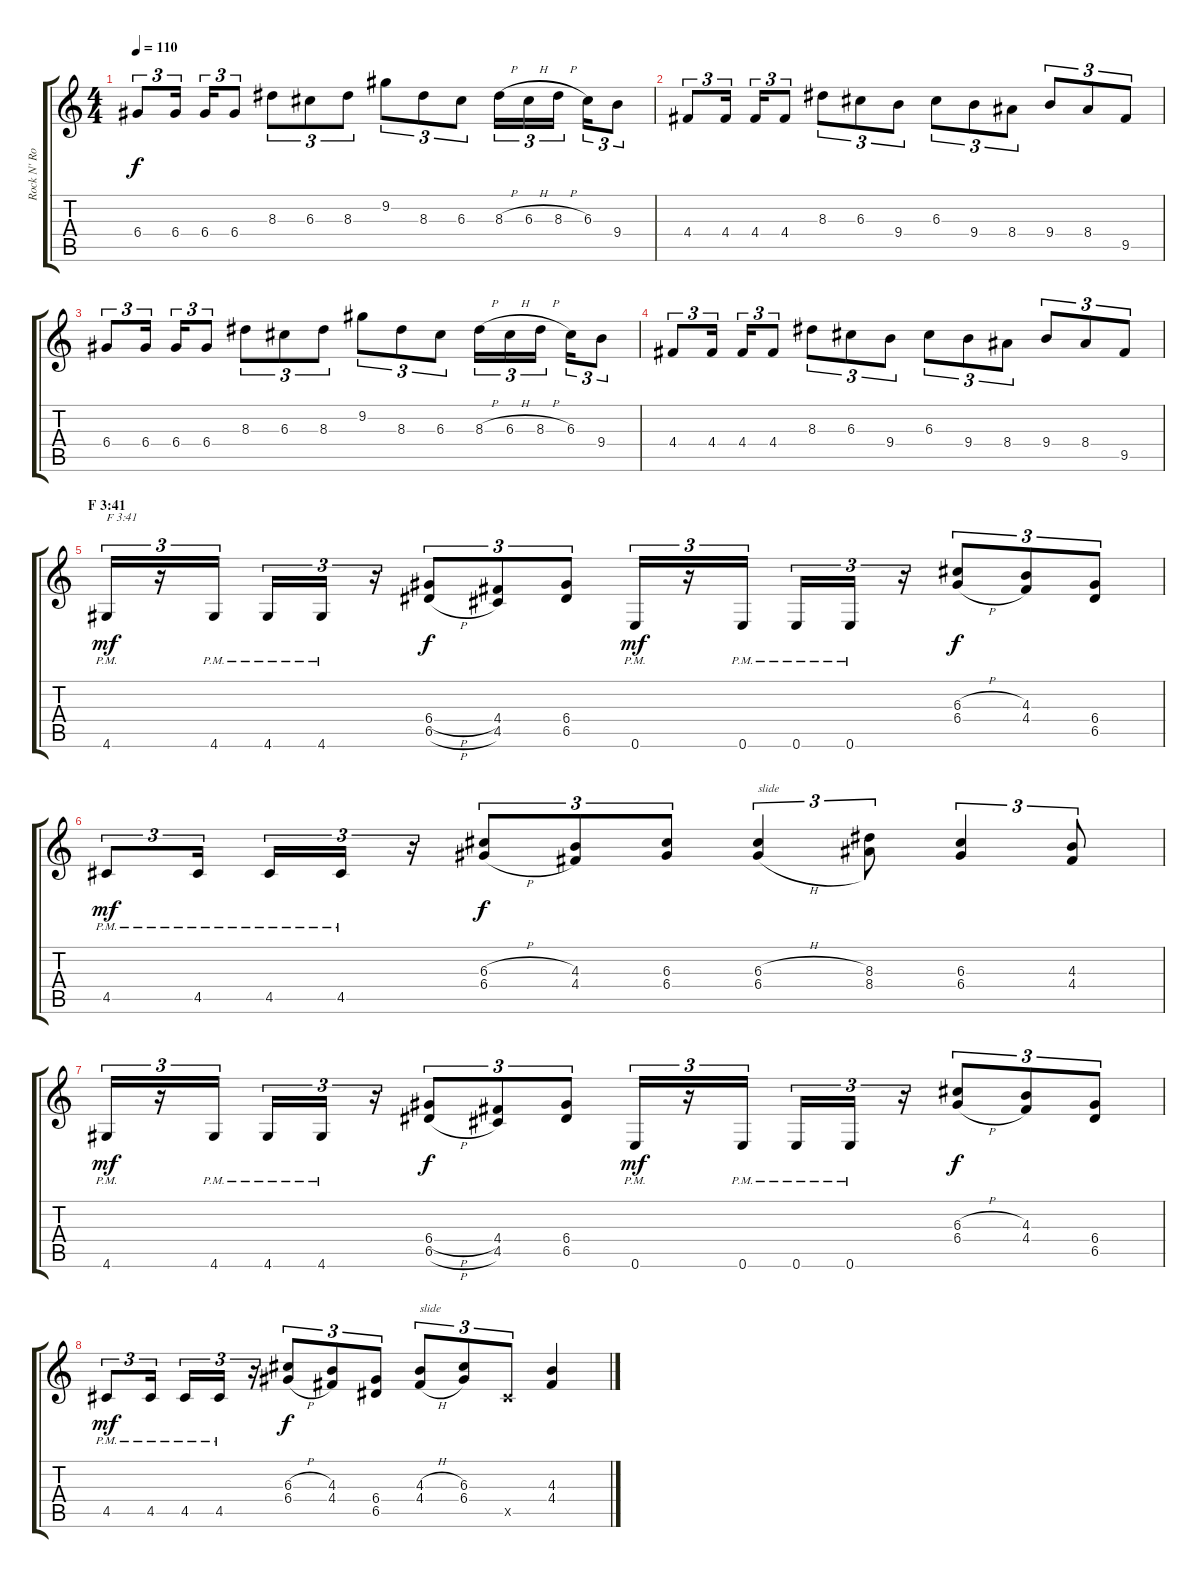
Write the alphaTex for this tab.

\track ("Rock N' Rolf (left)" "Rock N' Ro") {instrument distortionguitar}
\staff {score tabs}
\tuning (E4 B3 G3 D3 A2 E2) {hide}
\ts (4 4)
\tempo 110
\clef g2
\ks c
6.4.8{tu (3 2) dy f} 6.4.16{tu (3 2)} 6.4.16{tu (3 2)} 6.4.8{tu (3 2)} 8.3.8{tu (3 2)} 6.3.8{tu (3 2)} 8.3.8{tu (3 2)} 9.2.8{tu (3 2)} 8.3.8{tu (3 2)} 6.3.8{tu (3 2)} 8.3{h}.16{tu (3 2)} 6.3{h}.16{tu (3 2)} 8.3{h}.16{tu (3 2)} 6.3.16{tu (3 2)} 9.4.8{tu (3 2)} |
4.4.8{tu (3 2)} 4.4.16{tu (3 2)} 4.4.16{tu (3 2)} 4.4.8{tu (3 2)} 8.3.8{tu (3 2)} 6.3.8{tu (3 2)} 9.4.8{tu (3 2)} 6.3.8{tu (3 2)} 9.4.8{tu (3 2)} 8.4.8{tu (3 2)} 9.4.8{tu (3 2)} 8.4.8{tu (3 2)} 9.5.8{tu (3 2)} |
6.4.8{tu (3 2)} 6.4.16{tu (3 2)} 6.4.16{tu (3 2)} 6.4.8{tu (3 2)} 8.3.8{tu (3 2)} 6.3.8{tu (3 2)} 8.3.8{tu (3 2)} 9.2.8{tu (3 2)} 8.3.8{tu (3 2)} 6.3.8{tu (3 2)} 8.3{h}.16{tu (3 2)} 6.3{h}.16{tu (3 2)} 8.3{h}.16{tu (3 2)} 6.3.16{tu (3 2)} 9.4.8{tu (3 2)} |
4.4.8{tu (3 2)} 4.4.16{tu (3 2)} 4.4.16{tu (3 2)} 4.4.8{tu (3 2)} 8.3.8{tu (3 2)} 6.3.8{tu (3 2)} 9.4.8{tu (3 2)} 6.3.8{tu (3 2)} 9.4.8{tu (3 2)} 8.4.8{tu (3 2)} 9.4.8{tu (3 2)} 8.4.8{tu (3 2)} 9.5.8{tu (3 2)} |
\section ("" "F 3:41")
4.6{pm}.16{tu (3 2) txt "F 3:41" dy mf} r.16{tu (3 2)} 4.6{pm}.16{tu (3 2)} 4.6{pm}.16{tu (3 2)} 4.6{pm}.16{tu (3 2)} r.16{tu (3 2)} (6.4{h} 6.5{h}).8{tu (3 2) dy f} (4.4 4.5).8{tu (3 2)} (6.4 6.5).8{tu (3 2)} 0.6{pm}.16{tu (3 2) dy mf} r.16{tu (3 2)} 0.6{pm}.16{tu (3 2)} 0.6{pm}.16{tu (3 2)} 0.6{pm}.16{tu (3 2)} r.16{tu (3 2)} (6.3{h} 6.4{h}).8{tu (3 2) dy f} (4.3 4.4).8{tu (3 2)} (6.4 6.5).8{tu (3 2)} |
4.5{pm}.8{tu (3 2) dy mf} 4.5{pm}.16{tu (3 2)} 4.5{pm}.16{tu (3 2)} 4.5{pm}.16{tu (3 2)} r.16{tu (3 2)} (6.3{h} 6.4{h}).8{tu (3 2) dy f} (4.3 4.4).8{tu (3 2)} (6.3 6.4).8{tu (3 2)} (6.3{h} 6.4{h}).4{tu (3 2) txt "slide"} (8.3 8.4).8{tu (3 2)} (6.3 6.4).4{tu (3 2)} (4.3 4.4).8{tu (3 2)} |
4.6{pm}.16{tu (3 2) dy mf} r.16{tu (3 2)} 4.6{pm}.16{tu (3 2)} 4.6{pm}.16{tu (3 2)} 4.6{pm}.16{tu (3 2)} r.16{tu (3 2)} (6.4{h} 6.5{h}).8{tu (3 2) dy f} (4.4 4.5).8{tu (3 2)} (6.4 6.5).8{tu (3 2)} 0.6{pm}.16{tu (3 2) dy mf} r.16{tu (3 2)} 0.6{pm}.16{tu (3 2)} 0.6{pm}.16{tu (3 2)} 0.6{pm}.16{tu (3 2)} r.16{tu (3 2)} (6.3{h} 6.4{h}).8{tu (3 2) dy f} (4.3 4.4).8{tu (3 2)} (6.4 6.5).8{tu (3 2)} |
4.5{pm}.8{tu (3 2) dy mf} 4.5{pm}.16{tu (3 2)} 4.5{pm}.16{tu (3 2)} 4.5{pm}.16{tu (3 2)} r.16{tu (3 2)} (6.3{h} 6.4{h}).8{tu (3 2) dy f} (4.3 4.4).8{tu (3 2)} (6.4 6.5).8{tu (3 2)} (4.3{h} 4.4{h}).8{tu (3 2) txt "slide"} (6.3 6.4).8{tu (3 2)} 4.5{x}.8{tu (3 2)} (4.3 4.4).4
